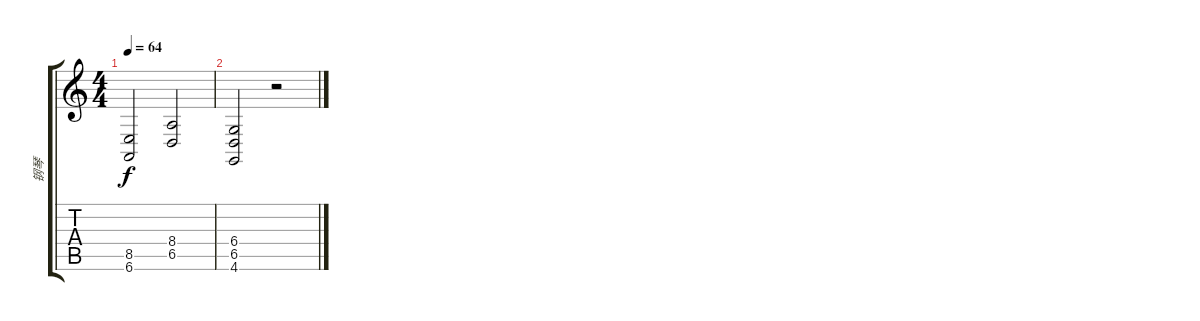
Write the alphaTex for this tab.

\track ("钢琴" "钢琴") {instrument brightacousticpiano}
\staff {score tabs}
\tuning (Eb4 Bb3 Gb3 Db3 Ab2 Eb2) {hide}
\ts (4 4)
\tempo 64
\clef g2
\ks c
(8.5 6.6).2{dy f} (8.4 6.5).2 |
(6.4 6.5 4.6).2 r.2
